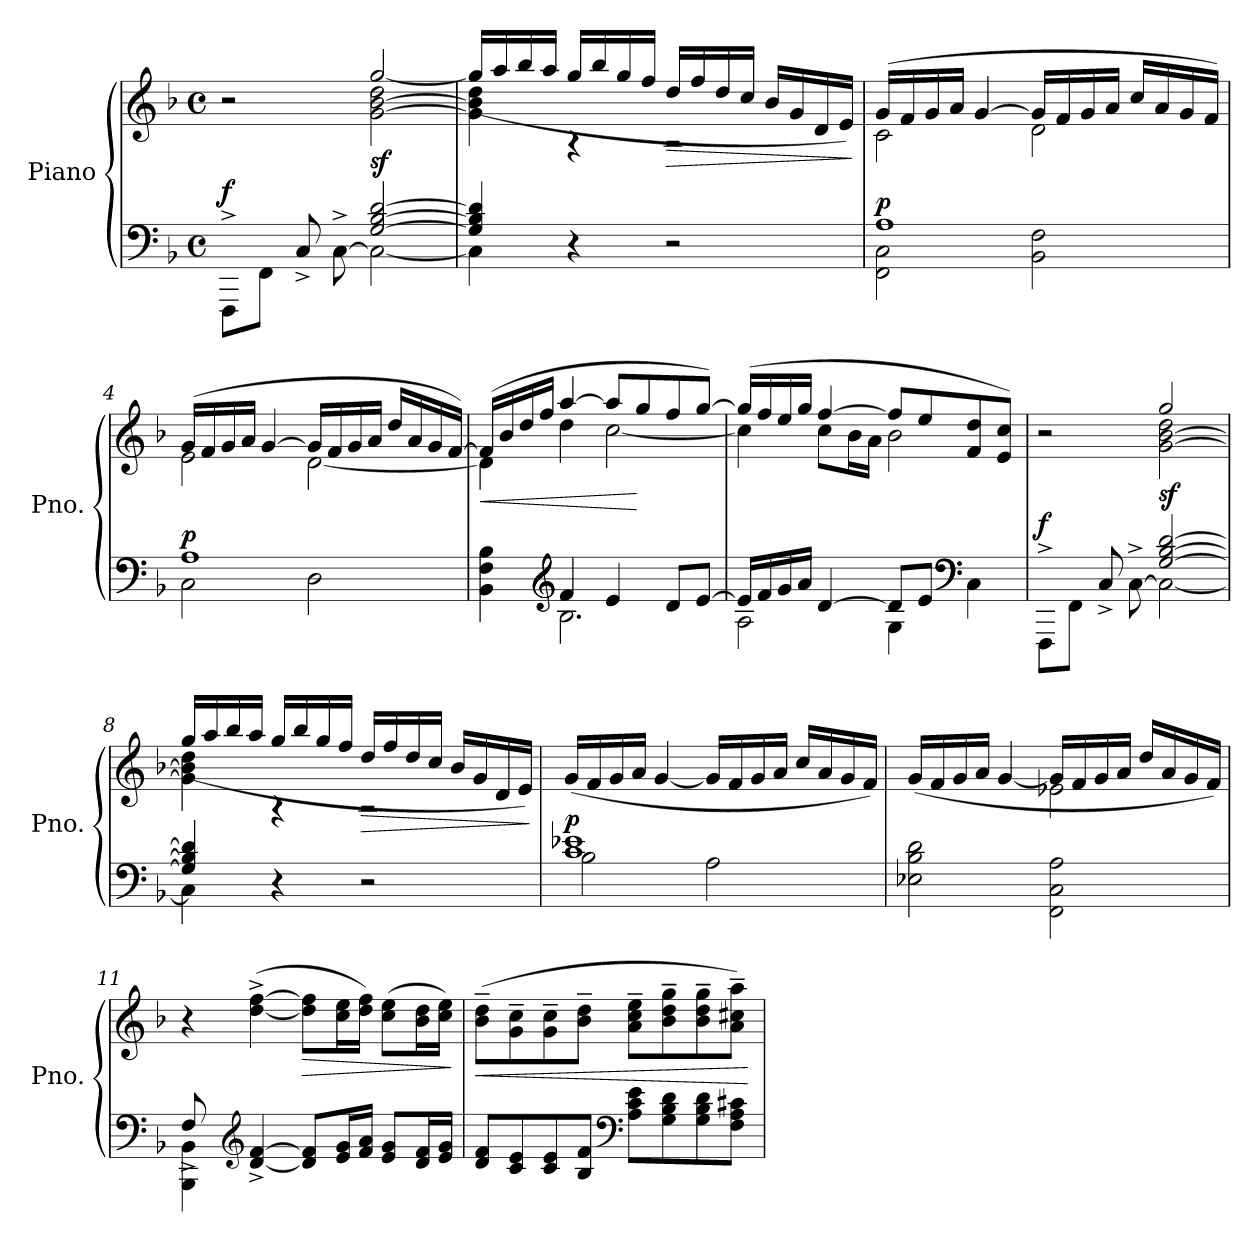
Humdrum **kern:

**kern	**kern	**dynam
*part1	*part1	*part1
*staff2	*staff1	*staff1/2
*I"Piano	*	*
*I'Pno.	*	*
*clefF4	*clefG2	*
*k[b-]	*k[b-]	*
*M4/4	*M4/4	*
*met(c)	*met(c)	*
*MM100	*MM100	*
=1	=1	=1
*^	*^	*
!	!	!	!	!LO:DY:a=2
8FFF^\L	2ryy	2r	2ryy	f
8FF\J	.	.	.	.
8C^/	.	.	.	.
[8C^\	.	.	.	.
!	!	!	!	!LO:DY:b
[2G/ [2B-/ [2d/	2C\_	[2g\ [2b-\ 2dd\	[2gg/	sf
=2	=2	=2	=2	=2
4G/] 4B-/] 4d/]	4C\]	4g\] 4b-\] 4dd\	(>16gg/LL]	.
.	.	.	16aa/	.
.	.	.	16bb-/	.
.	.	.	16aa/JJ	.
4r	4ryy	4rA	16gg/LL	.
.	.	.	16bb-/	.
.	.	.	16gg/	.
.	.	.	16ff/JJ	.
!	!	!	!	!LO:HP:b
2r	2ryy	2rA	16dd/LL	>
.	.	.	16ff/	.
.	.	.	16dd/	.
.	.	.	16cc/JJ	.
.	.	.	16b-/LL	.
.	.	.	16g/	.
.	.	.	16d/	.
.	.	.	16e/JJ)	.
*v	*v	*	*	*
*	*v	*v	*
.	.	]
=3	=3	=3
*^	*^	*
!	!	!	!	!LO:DY:a=2
1A	2FF\ 2C\	(>16g/LL	2c\	p
.	.	16f/	.	.
.	.	16g/	.	.
.	.	16a/JJ	.	.
.	.	[4g/	.	.
.	2BB-\ 2F\	16g/LL]	2d\	.
.	.	16f/	.	.
.	.	16g/	.	.
.	.	16a/JJ	.	.
.	.	16cc/LL	.	.
.	.	16a/	.	.
.	.	16g/	.	.
.	.	16f/JJ)	.	.
!!LO:LB:g=z	!!
=4	=4	=4	=4	=4
!	!	!	!	!LO:DY:a=2
1A	2C\	(>16g/LL	2e\	p
.	.	16f/	.	.
.	.	16g/	.	.
.	.	16a/JJ	.	.
.	.	[4g/	.	.
.	2D\	16g/LL]	[2d\	.
.	.	16f/	.	.
.	.	16g/	.	.
.	.	16a/JJ	.	.
.	.	16dd/LL	.	.
.	.	16a/	.	.
.	.	16g/	.	.
.	.	[16f/JJ)	.	.
=5	=5	=5	=5	=5
!	!	!	!	!LO:HP:b
4BB-\ 4F\ 4B-\	4ryy	(>16f/LL]	4d\]	<
.	.	16b-/	.	.
.	.	16dd/	.	.
.	.	16ff/JJ	.	.
*clefG2	*	*	*	*
4f/	2.B-\	[4aa/	4dd\	.
4e/	.	8aa/L]	[2cc\	.
.	.	8gg/	.	[
8d/L	.	8ff/	.	.
[8e/J	.	[8gg/J)	.	.
=6	=6	=6	=6	=6
16e/LL]	2A\	(>16gg/LL]	4cc\]	.
16f/	.	16ff/	.	.
16g/	.	16ee/	.	.
16a/JJ	.	16gg/JJ	.	.
[4d/	.	[4ff/	8cc\L	.
.	.	.	16b-\L	.
.	.	.	16a\JJ	.
8d/L]	4G\	8ff/L]	2b-\	.
8e/J	.	8ee/	.	.
*clefF4	*	*	*	*
4C\	4ryy	8f/ 8dd/	.	.
.	.	8e/ 8cc/J)	.	.
!!LO:LB:g=z	!!
=7	=7	=7	=7	=7
!	!	!	!	!LO:DY:a=2
8FFF^\L	2ryy	2r	2ryy	f
8FF\J	.	.	.	.
8C^/	.	.	.	.
[8C^\	.	.	.	.
!	!	!	!	!LO:DY:b
[2G/ [2B-/ [2d/	2C\_	[2g\ [2b-\ 2dd\	2gg/	sf
=8	=8	=8	=8	=8
4G/] 4B-/] 4d/]	4C\]	4g\] 4b-\] 4dd\	(>16gg/LL	.
.	.	.	16aa/	.
.	.	.	16bb-/	.
.	.	.	16aa/JJ	.
4r	4ryy	4rA	16gg/LL	.
.	.	.	16bb-/	.
.	.	.	16gg/	.
.	.	.	16ff/JJ	.
!	!	!	!	!LO:HP:b
2r	2ryy	2rA	16dd/LL	>
.	.	.	16ff/	.
.	.	.	16dd/	.
.	.	.	16cc/JJ	.
.	.	.	16b-/LL	.
.	.	.	16g/	.
.	.	.	16d/	.
.	.	.	16e/JJ)	.
*v	*v	*	*	*
*	*v	*v	*
.	.	]
=9	=9	=9
*^	*	*
!	!	!	!LO:DY:a=2
1c 1e-X	2B-\	(>16g/LL	p
.	.	16f/	.
.	.	16g/	.
.	.	16a/JJ	.
.	.	[4g/	.
.	2A\	16g/LL]	.
.	.	16f/	.
.	.	16g/	.
.	.	16a/JJ	.
.	.	16cc/LL	.
.	.	16a/	.
.	.	16g/	.
.	.	16f/JJ)	.
*v	*v	*	*
!!LO:LB:g=z
=10	=10	=10
*	*^	*
2E-X\ 2B-\ 2d\	(>16g/LL	2ryy	.
.	16f/	.	.
.	16g/	.	.
.	16a/JJ	.	.
.	[4g/	.	.
2FF\ 2C\ 2A\	16g/LL]	2e-X\	.
.	16f/	.	.
.	16g/	.	.
.	16a/JJ	.	.
.	16dd/LL	.	.
.	16a/	.	.
.	16g/	.	.
.	16f/JJ)	.	.
*	*v	*v	*
=11	=11	=11
*^	*	*
4BBB-\ 4BB-\	8F^/	4r	.
.	2..ryy	.	.
*clefG2	*	*	*
[4d/^ [4f/^	.	(>[4dd\^ [4ff\^	.
!	!	!	!LO:HP:b
8d/] 8f/]L	.	8dd\] 8ff\]L	>
16e/ 16g/L	.	16cc\ 16ee\L	.
16f/ 16a/JJ	.	16dd\ 16ff\JJ)	.
8e/ 8g/L	.	(>8cc\ 8ee\L	.
16d/ 16f/L	.	16b-\ 16dd\L	.
16e/ 16g/JJ	.	16cc\ 16ee\JJ)	.
*v	*v	*	*
.	.	]
=12	=12	=12
!	!	!LO:HP:b
8d/ 8f/L	(>8b-\~ 8dd\~L	<
8c/ 8e/	8g\~ 8cc\~	.
8c/ 8e/	8g\~ 8cc\~	.
8B-/ 8f/J	8b-\~ 8dd\~J	.
*clefF4	*	*
8A\ 8c\ 8e\L	8a\~ 8cc\~ 8ee\~L	.
8G\ 8B-\ 8d\	8b-\~ 8dd\~ 8gg\~	.
8G\ 8B-\ 8d\	8b-\~ 8dd\~ 8gg\~	.
8F\ 8A\ 8c#X\J	8a\~ 8cc#X\~ 8aa\~J)	.
.	.	[
=	=	=
*-	*-	*-
